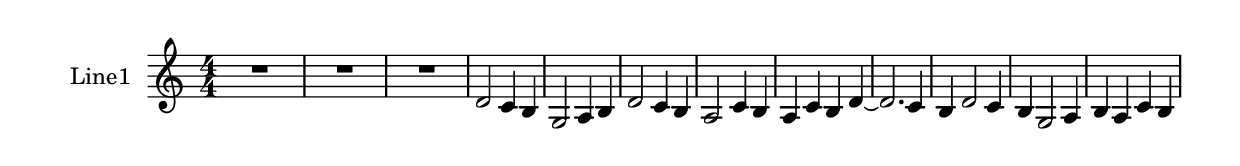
% 2016-08-21 00:59

\version "2.18.2"
\language "english"

\header {}

\layout {}

\paper {}

\score {
    \new Score <<
        \context Staff = "line1" {
            \set Staff.instrumentName = \markup { Line1 }
            \set Staff.shortInstrumentName = \markup { Line1 }
            {
                {
                    \numericTimeSignature
                    \time 4/4
                    \bar "||"
                    \accidentalStyle modern-cautionary
                    R1 * 3
                }
                {
                    d'2
                    c'4
                    b4
                    g2
                    a4
                    b4
                    d'2
                    c'4
                    b4
                    a2
                    c'4
                    b4
                    a4
                    c'4
                    b4
                    d'4 ~
                    d'2.
                    c'4
                    b4
                    d'2
                    c'4
                    b4
                    g2
                    a4
                    b4
                    a4
                    c'4
                    b4
                }
            }
        }
    >>
}